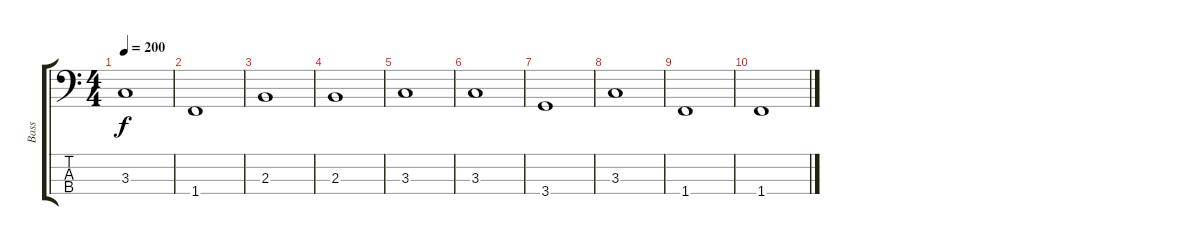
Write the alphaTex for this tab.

\track ("Bass" "Bass") {instrument fretlessbass}
\staff {score tabs}
\tuning (G2 D2 A1 E1) {hide}
\ts (4 4)
\tempo 200
\clef f4
\ks c
3.3.1{dy f} |
1.4.1 |
2.3.1 |
2.3.1 |
3.3.1 |
3.3.1 |
3.4.1 |
3.3.1 |
1.4.1 |
1.4.1
